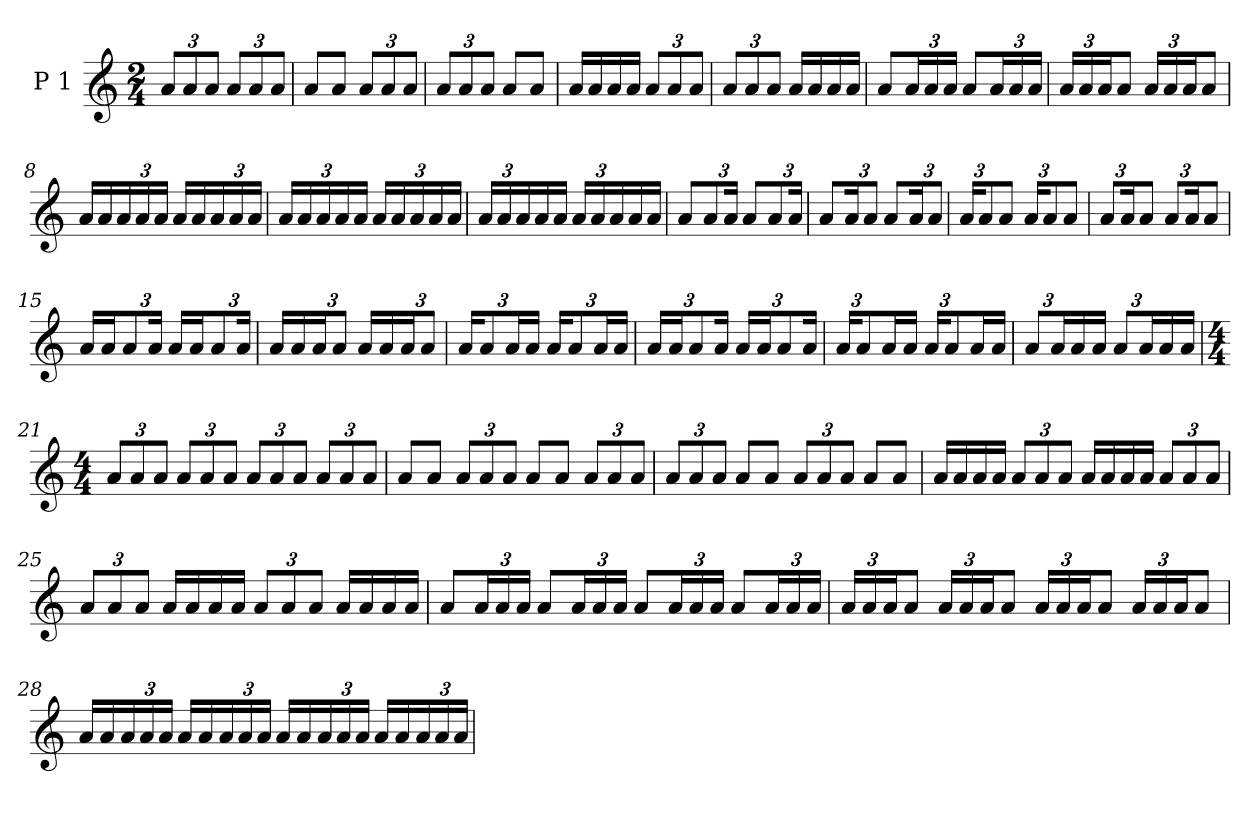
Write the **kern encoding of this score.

**kern
*part1
*staff1
*I"P 1
*clefG2
*k[]
*M2/4
*Xbrackettup
=1
12a/L
12a/
12a/J
12a/L
12a/
12a/J
=2
8a/L
8a/J
12a/L
12a/
12a/J
=3
12a/L
12a/
12a/J
8a/L
8a/J
=4
16a/LL
16a/
16a/
16a/JJ
12a/L
12a/
12a/J
=5
12a/L
12a/
12a/J
16a/LL
16a/
16a/
16a/JJ
=6
8a/L
24a/L
24a/
24a/JJ
8a/L
24a/L
24a/
24a/JJ
!!LO:LB:g=z
=7
24a/LL
24a/
24a/J
8a/J
24a/LL
24a/
24a/J
8a/J
=8
16a/LL
16a/
24a/
24a/
24a/JJ
16a/LL
16a/
24a/
24a/
24a/JJ
=9
16a/LL
24a/
24a/
24a/
16a/JJ
16a/LL
24a/
24a/
24a/
16a/JJ
=10
24a/LL
24a/
24a/
16a/
16a/JJ
24a/LL
24a/
24a/
16a/
16a/JJ
=11
8a/L
12a/
24a/Jk
8a/L
12a/
24a/Jk
!!LO:LB:g=z
=12
8a/L
24a/K
12a/J
8a/L
24a/K
12a/J
=13
24a/KL
12a/
8a/J
24a/KL
12a/
8a/J
=14
12a/L
24a/K
8a/J
12a/L
24a/K
8a/J
=15
16a/LL
16a/J
12a/
24a/Jk
16a/LL
16a/J
12a/
24a/Jk
=16
16a/LL
16a/
24a/J
12a/J
16a/LL
16a/
24a/J
12a/J
=17
16a/KL
12a/
24a/L
16a/JJ
16a/KL
12a/
24a/L
16a/JJ
!!LO:LB:g=z
=18
16a/LL
24a/J
12a/
16a/Jk
16a/LL
24a/J
12a/
16a/Jk
=19
24a/KL
12a/
16a/L
16a/JJ
24a/KL
12a/
16a/L
16a/JJ
=20
12a/L
24a/L
16a/
16a/JJ
12a/L
24a/L
16a/
16a/JJ
=21
*M4/4
12a/L
12a/
12a/J
12a/L
12a/
12a/J
12a/L
12a/
12a/J
12a/L
12a/
12a/J
=22
8a/L
8a/J
12a/L
12a/
12a/J
8a/L
8a/J
12a/L
12a/
12a/J
!!LO:LB:g=z
=23
12a/L
12a/
12a/J
8a/L
8a/J
12a/L
12a/
12a/J
8a/L
8a/J
=24
16a/LL
16a/
16a/
16a/JJ
12a/L
12a/
12a/J
16a/LL
16a/
16a/
16a/JJ
12a/L
12a/
12a/J
=25
12a/L
12a/
12a/J
16a/LL
16a/
16a/
16a/JJ
12a/L
12a/
12a/J
16a/LL
16a/
16a/
16a/JJ
!!LO:LB:g=z
=26
8a/L
24a/L
24a/
24a/JJ
8a/L
24a/L
24a/
24a/JJ
8a/L
24a/L
24a/
24a/JJ
8a/L
24a/L
24a/
24a/JJ
=27
24a/LL
24a/
24a/J
8a/J
24a/LL
24a/
24a/J
8a/J
24a/LL
24a/
24a/J
8a/J
24a/LL
24a/
24a/J
8a/J
!!LO:LB:g=z
=28
16a/LL
16a/
24a/
24a/
24a/JJ
16a/LL
16a/
24a/
24a/
24a/JJ
16a/LL
16a/
24a/
24a/
24a/JJ
16a/LL
16a/
24a/
24a/
24a/JJ
=
*-
